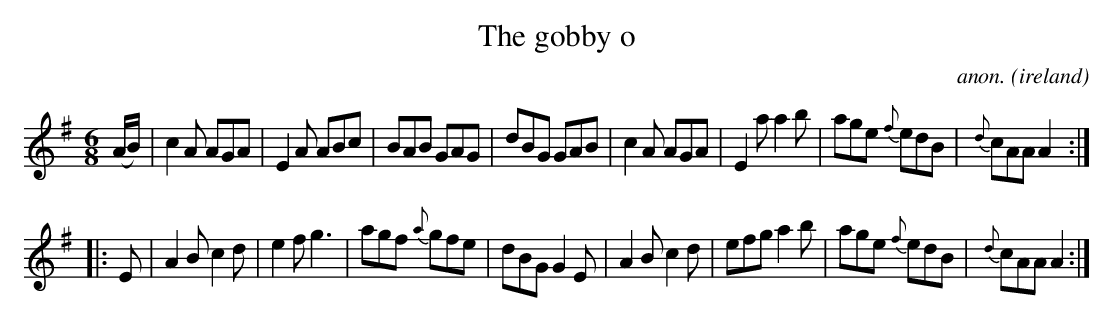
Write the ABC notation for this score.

X:1
T:The gobby o
O:ireland
C:anon.
M:6/8
L:1/8
K:Ador
(A/B/)|c2A AGA|E2A ABc|BAB GAG|dBG GAB|c2A AGA|E2a a2b|age {f}edB|{d}cAA A2:|
|:E|A2B c2d|e2f g3|agf {a}gfe|dBG G2E|A2B c2d|efg a2b|age {f}edB|{d}cAA A2:|
